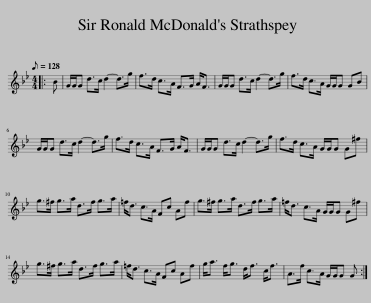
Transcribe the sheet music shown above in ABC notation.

X:1
L:1/8
Q:1/8=128
M:4/4
I:linebreak $
K:Gmin
V:1 treble
V:1
|: B | G/G/G d>c d2- d>g | f>d c>A F>G A<F | G/G/G d>c d2- d>g | f>d c>A G/G/G GB |$ %5
 G/G/G d>c d2- d>g | f>d c>A F>G A<F | G/G/G d>c d2- d>g | f>d c>A G/G/G G^f |$ g>^f g>a d>f g>a | %10
 =f<d c>A Fc Af | g>^f g>a d>f g>a | =f<d c>A G/G/G G^f |$ g>^f g>a d>f g>a | =f<d c>A Fc Af | %15
 g<a f<g d<f c<f | A>f c>A G/G/G G :| %17
